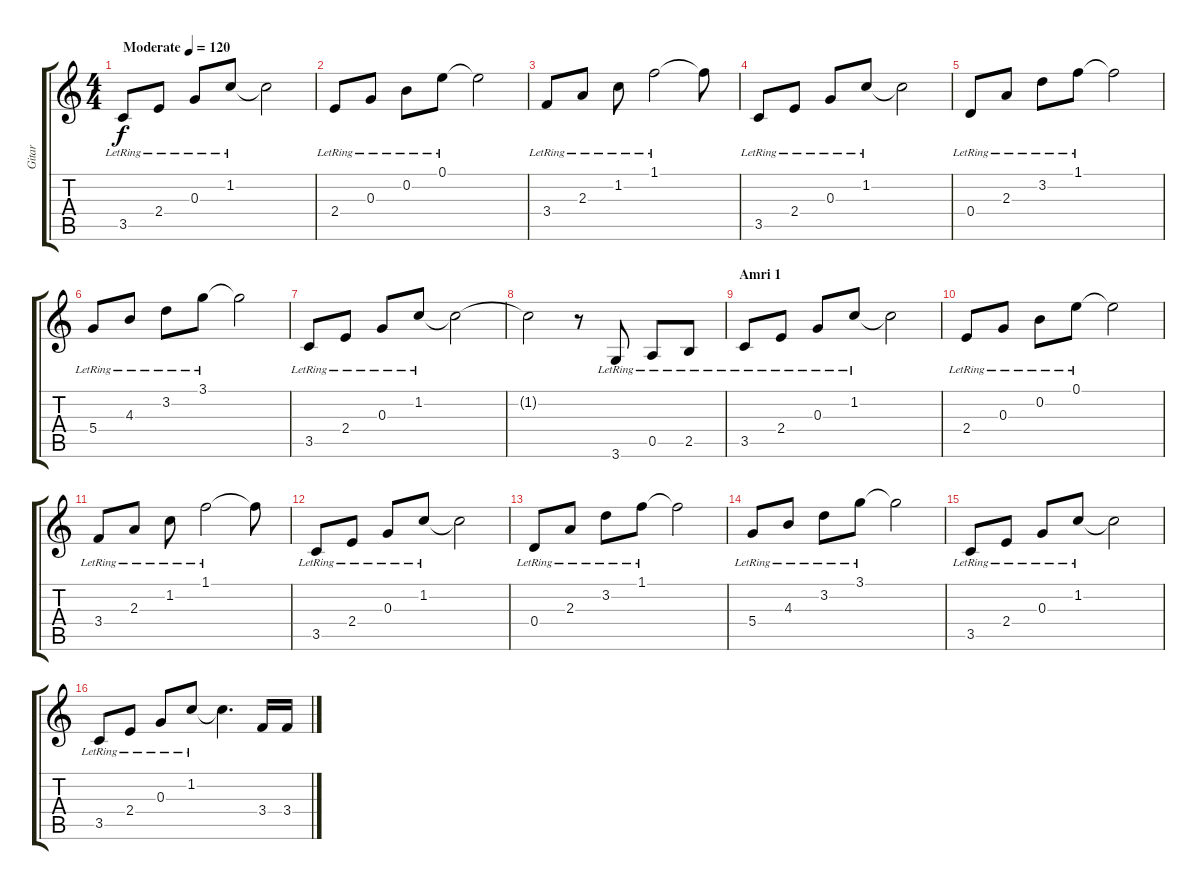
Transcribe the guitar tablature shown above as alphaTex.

\track ("Gitar" "Gitar") {instrument electricguitarjazz}
\staff {score tabs}
\tuning (E4 B3 G3 D3 A2 E2) {hide}
\ts (4 4)
\tempo (120 "Moderate")
\clef g2
\ks c
3.5{lr}.8{dy f instrument electricguitarjazz} 2.4{lr}.8 0.3{lr}.8 1.2{lr}.8 1.2{t}.2 |
2.4{lr}.8 0.3{lr}.8 0.2{lr}.8 0.1{lr}.8 0.1{t}.2 |
3.4{lr}.8 2.3{lr}.8 1.2{lr}.8 1.1{lr}.2 1.1{t}.8 |
3.5{lr}.8 2.4{lr}.8 0.3{lr}.8 1.2{lr}.8 1.2{t}.2 |
0.4{lr}.8 2.3{lr}.8 3.2{lr}.8 1.1{lr}.8 1.1{t}.2 |
5.4{lr}.8 4.3{lr}.8 3.2{lr}.8 3.1{lr}.8 3.1{t}.2 |
3.5{lr}.8 2.4{lr}.8 0.3{lr}.8 1.2{lr}.8 1.2{t}.2 |
1.2{t}.2 r.8 3.6{lr}.8 0.5{lr}.8 2.5{lr}.8 |
\section ("" "Amri 1")
3.5{lr}.8 2.4{lr}.8 0.3{lr}.8 1.2{lr}.8 1.2{t}.2 |
2.4{lr}.8 0.3{lr}.8 0.2{lr}.8 0.1{lr}.8 0.1{t}.2 |
3.4{lr}.8 2.3{lr}.8 1.2{lr}.8 1.1{lr}.2 1.1{t}.8 |
3.5{lr}.8 2.4{lr}.8 0.3{lr}.8 1.2{lr}.8 1.2{t}.2 |
0.4{lr}.8 2.3{lr}.8 3.2{lr}.8 1.1{lr}.8 1.1{t}.2 |
5.4{lr}.8 4.3{lr}.8 3.2{lr}.8 3.1{lr}.8 3.1{t}.2 |
3.5{lr}.8 2.4{lr}.8 0.3{lr}.8 1.2{lr}.8 1.2{t}.2 |
3.5{lr}.8 2.4{lr}.8 0.3{lr}.8 1.2{lr}.8 1.2{t}.4{d} 3.4.16 3.4.16
